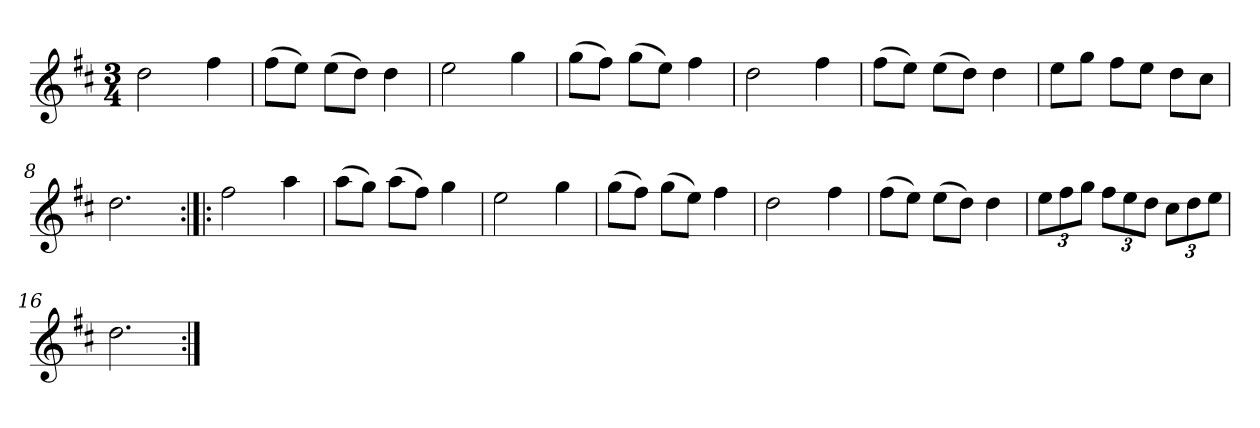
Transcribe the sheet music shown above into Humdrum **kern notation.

**kern
*part1
*staff1
*clefG2
*k[f#c#]
*D:
*M3/4
*MM120
=1
2dd
4ff#
=2
(8ff#\L
8ee\J)
(8ee\L
8dd\J)
4dd
=3
2ee
4gg
=4
(8gg\L
8ff#\J)
(8gg\L
8ee\J)
4ff#
=5
2dd
4ff#
=6
(8ff#\L
8ee\J)
(8ee\L
8dd\J)
4dd
=7
8ee\L
8gg\J
8ff#\L
8ee\J
8dd\L
8cc#\J
=8
2.dd
=9:|!|:
2ff#
4aa
=10
(8aa\L
8gg\J)
(8aa\L
8ff#\J)
4gg
=11
2ee
4gg
=12
(8gg\L
8ff#\J)
(8gg\L
8ee\J)
4ff#
=13
2dd
4ff#
=14
(8ff#\L
8ee\J)
(8ee\L
8dd\J)
4dd
=15
12ee\L
12ff#\
12gg\J
12ff#\L
12ee\
12dd\J
12cc#\L
12dd\
12ee\J
=16
2.dd
=:|!
*-
